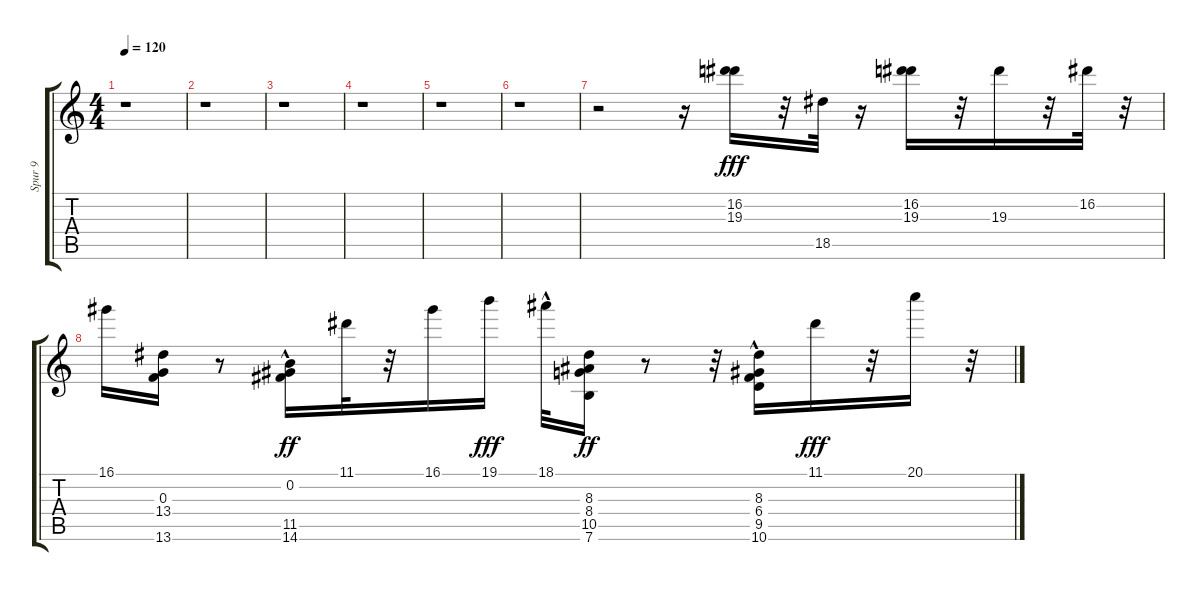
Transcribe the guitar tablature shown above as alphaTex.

\track ("Spur 9" "Spur 9") {instrument acousticguitarnylon}
\staff {score tabs}
\tuning (E4 B3 G3 D3 A2 E2) {hide}
\ts (4 4)
\tempo 120
\clef g2
\ks c
r.1{dy f} |
r.1 |
r.1 |
r.1 |
r.1 |
r.1 |
r.2 r.16 (16.2 19.3).16{dy fff} r.32 18.5.32 r.16 (16.2 19.3).16 r.32 19.3.16 r.32 16.2.32 r.32 |
16.1.16 (0.3 13.4 13.6).16 r.8 (0.2{hac} 11.5 14.6{hac}).16{dy ff} 11.1.32 r.32 16.1.16 19.1.16{dy fff} 18.1{hac}.32 (8.3 8.4 10.5 7.6).16{dy ff} r.8 r.32 (8.3 6.4{hac} 9.5{hac} 10.6).16 11.1.16{dy fff} r.32 20.1.16 r.32
